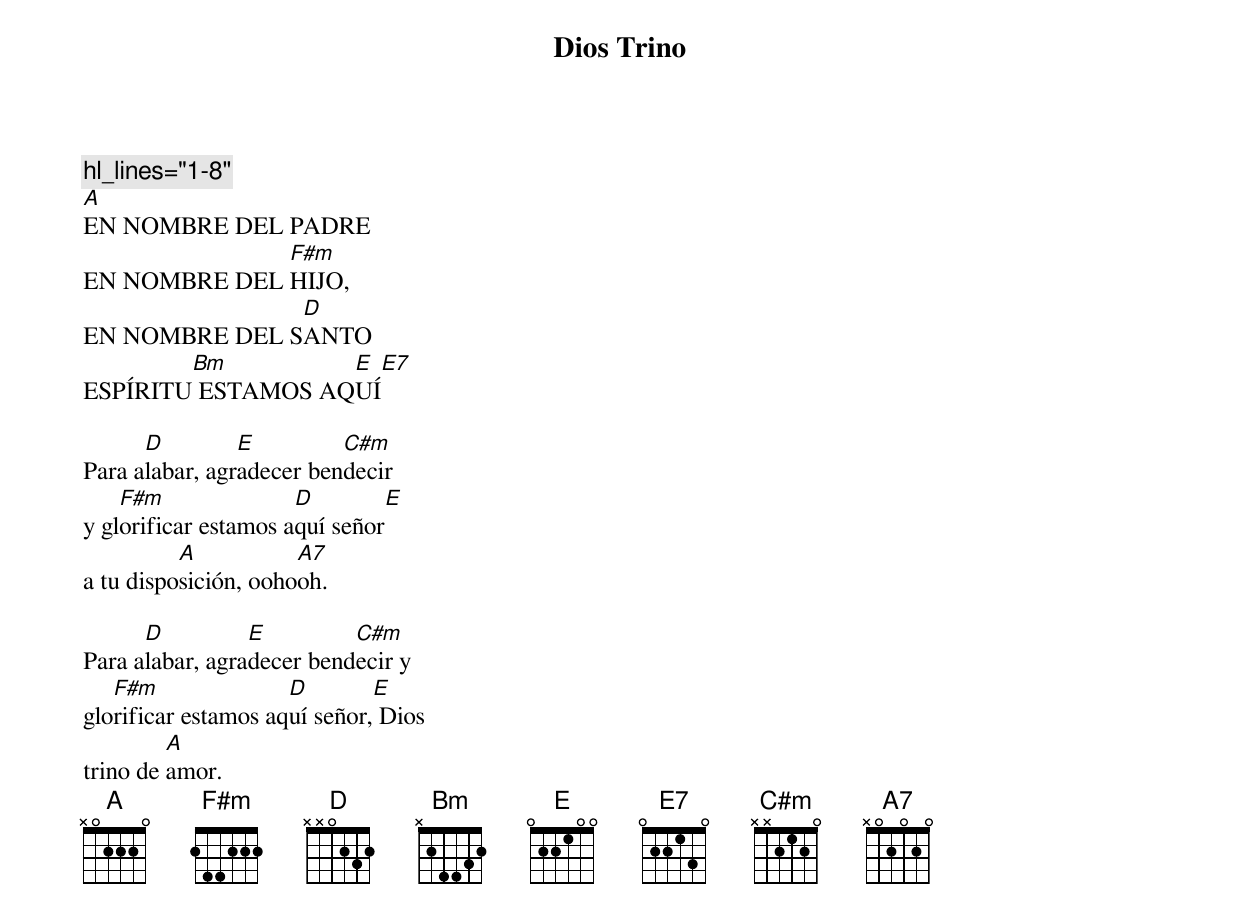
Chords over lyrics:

Dios Trino

hl_lines="1-8"
A
EN NOMBRE DEL PADRE
              F#m
EN NOMBRE DEL HIJO,
               D
EN NOMBRE DEL SANTO
        Bm         E E7
ESPÍRITU ESTAMOS AQUÍ

      D         E         C#m
Para alabar, agradecer bendecir
    F#m               D         E
y glorificar estamos aquí señor
          A           A7
a tu disposición, oohooh.

      D          E         C#m
Para alabar, agradecer bendecir y
   F#m               D        E
glorificar estamos aquí señor, Dios
         A
trino de amor.
